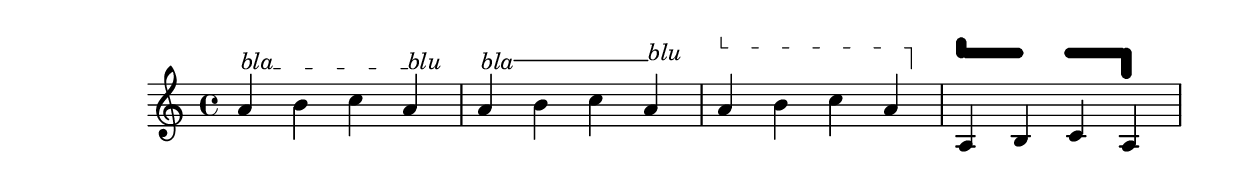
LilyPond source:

%% Do not edit this file; it is auto-generated from input/new
%% This file is in the public domain.
\version "2.11.64"

\header {
  texidoces = "
Las instrucciones @code{\\startTextSpan} y @code{\\stopTextSpan}
permiten la creación de elementos de extensión textuales tan
fácilmente como indicaciones de pedal u
octavaciones. Sobreescribimos ciertas propiedades del objeto
@code{TextSpanner} para modificar su salida.

"
  doctitlees = "Crear elementos de extensión textuales"

  lsrtags = "expressive-marks, text, tweaks-and-overrides"
  texidoc = "The @code{\\startTextSpan} and @code{\\stopTextSpan}
commands allow the creation of text spanners as easily as pedal
indications or octavations.  Override some properties of the
@code{TextSpanner} object to modify its output."

  doctitle = "Creating text spanners"
} % begin verbatim


\paper { ragged-right = ##f }

\relative c'' {
  \override TextSpanner #'bound-details #'left #'text = #"bla"
  \override TextSpanner #'bound-details #'right #'text = #"blu"
  a4 \startTextSpan
  b4 c
  a4 \stopTextSpan
  
  \override TextSpanner #'style = #'line
  \once \override TextSpanner #'bound-details
    #'left #'stencil-align-dir-y = #CENTER
  a4 \startTextSpan
  b4 c
  a4 \stopTextSpan
  
  \override TextSpanner #'style = #'dashed-line
  \override TextSpanner #'bound-details #'left #'text =
    \markup { \draw-line #'(0 . 1) }
  \override TextSpanner #'bound-details #'right #'text =
    \markup { \draw-line #'(0 . -2) }
  \once \override TextSpanner #'bound-details #'right #'padding = #-2

  a4 \startTextSpan
  b4 c
  a4 \stopTextSpan
  
  \set Staff.middleCPosition = #-13
  \override TextSpanner #'dash-period = #10
  \override TextSpanner #'dash-fraction = #0.5
  \override TextSpanner #'thickness = #10
  a4 \startTextSpan
  b4 c
  a4 \stopTextSpan
}
